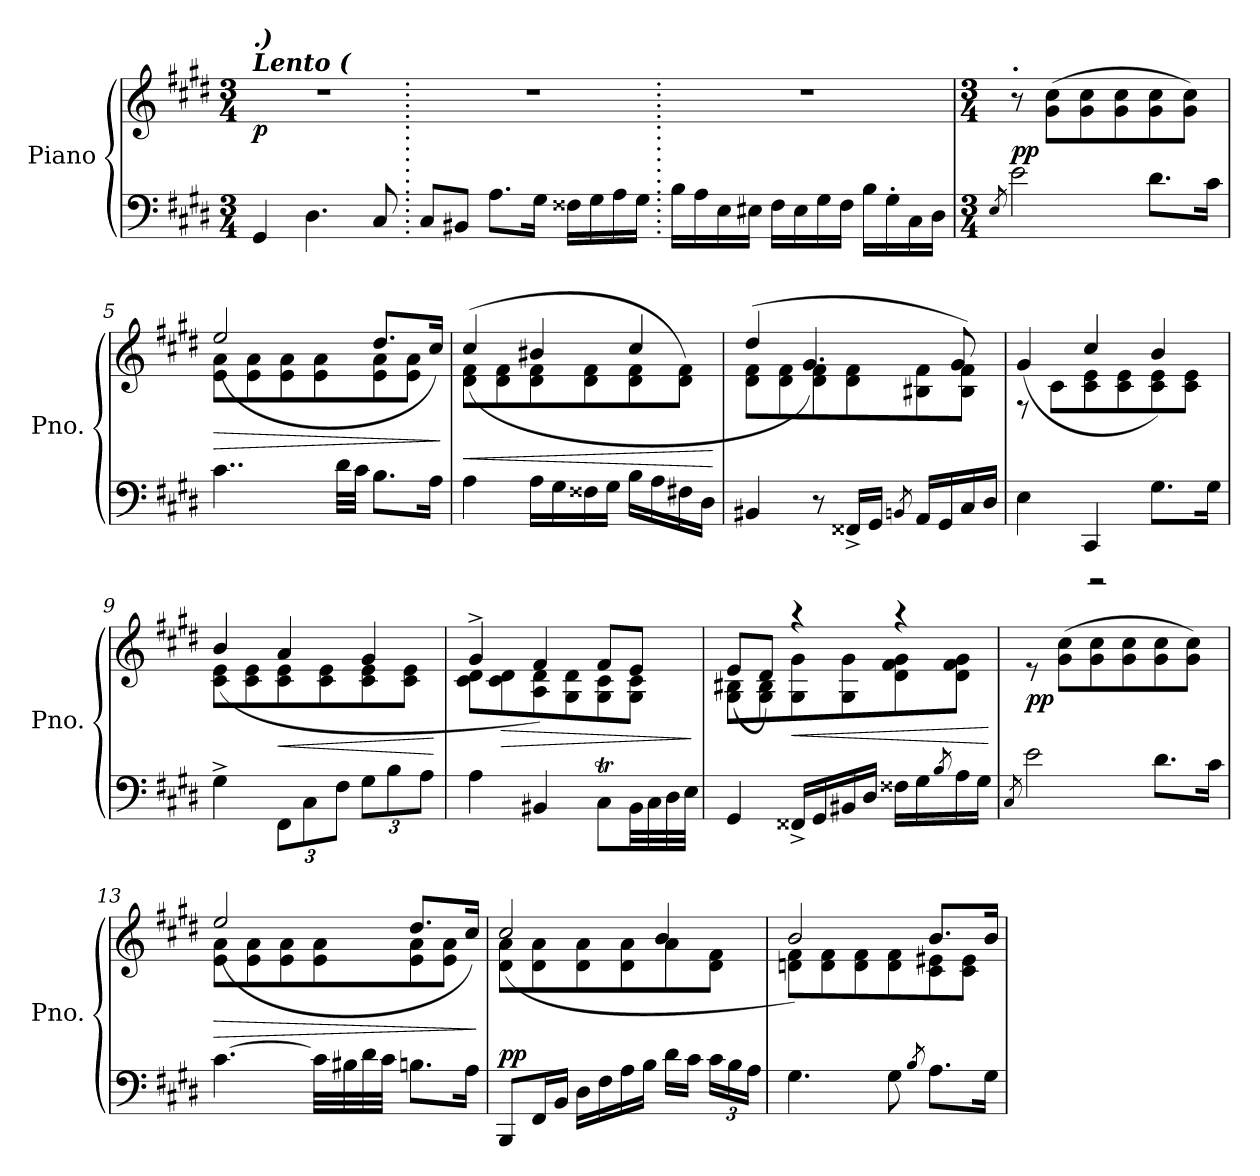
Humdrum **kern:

**kern	**kern	**dynam
*part1	*part1	*part1
*staff2	*staff1	*staff1/2
*I"Piano	*	*
*I'Pno.	*	*
*clefF4	*clefG2	*
*k[f#c#g#d#]	*k[f#c#g#d#]	*
*M3/4	*M3/4	*
*MM50	*MM50	*
=1	=1	=1
!	!LO:TX:a:Bi:t=Lento (	!
!	!LO:TX:a:Bi:t=.)	!
!	!	!LO:DY:b
4GG#/	2.r	p
4.D#\	.	.
8C#/	.	.
=2.	=2.	=2.
8C#/L	2.r	.
8BB#X/J	.	.
8.A\L	.	.
16G#\Jk	.	.
16F##X\LL	.	.
16G#\	.	.
16A\	.	.
16G#\JJ	.	.
=3.	=3.	=3.
16B\LL	2.r	.
16A\	.	.
16E\	.	.
16E#X\JJ	.	.
16F#\LL	.	.
16E#\	.	.
16G#\	.	.
16F#\JJ	.	.
16B\LL	.	.
16G#'\	.	.
16C#\	.	.
16D#\JJ	.	.
=4	=4	=4
*M3/4	*M3/4	*
*	*MM66	*
8qE/	.	.
!	!LO:TX:a:B:t=.	!
!	!	!LO:DY:b
2e\	8r	pp
.	(8g#\ 8cc#\L	.
!	!	!LO:DY:a
.	8g#\ 8cc#\	other-dynamics
.	8g#\ 8cc#\	.
8.d#\L	8g#\ 8cc#\	.
.	8g#\ 8cc#\J)	.
16c#\Jk	.	.
=5	=5	=5
!	!	!LO:HP:b
*	*^	*
4..c#\	8e\ 8a\L	(2ee/	>
.	8e\ 8a\	.	.
.	8e\ 8a\	.	.
.	8e\ 8a\	.	.
32d#\LLL	.	.	.
32c#\JJJ	.	.	.
8.B\L	8e\ 8a\	8.dd#/L	.
.	8e\ 8a\J	.	.
16A\Jk	.	16cc#/Jk)	.
*	*v	*v	*
.	.	]
!!LO:LB:g=z
=6	=6	=6
!	!	!LO:HP:b
*	*^	*
4A\	(>8d#\ 8f#\L	(4cc#/	<
.	8d#\ 8f#\	.	.
16A\LL	8d#\ 8f#\	4b#X/	.
16G#\	.	.	.
16F##X\	8d#\ 8f#\	.	.
16G#\JJ	.	.	.
16B\LL	8d#\ 8f#\	4cc#/	.
16A\	.	.	.
16F#X\	8d#\ 8f#\J)	.	.
16D#\JJ	.	.	.
*	*v	*v	*
.	.	[
=7	=7	=7
*	*^	*
4BB#X/	(8d#\ 8f#\L	4dd#/	.
.	8d#\ 8f#\	.	.
8r	8d#\ 8f#\	4.g#/)	.
16FF##X^/LL	8d#\ 8f#\	.	.
16GG#/JJ	.	.	.
8qBBn/	.	.	.
16AA/LL	8B#X\ 8f#\	.	.
16GG#/	.	.	.
16C#/	8B#\ 8f#\J)	8g#/	.
16D#/JJ	.	.	.
=8	=8	=8	=8
4E\	8rF	(4g#/	.
.	8c#\L	.	.
4CC#/	8c#\ 8e\	4cc#/	.
.	8c#\ 8e\	.	.
8.G#\L	8c#\ 8e\	4b/)	.
.	8c#\ 8e\J	.	.
16G#\Jk	.	.	.
=9	=9	=9	=9
4G#^\	8c#\ 8e\L	(4b/	.
.	8c#\ 8e\	.	.
*Xbrackettup	*	*	*
!	!	!	!LO:HP:b
12FF#\L	8c#\ 8e\	4a/	<
12C#\	.	.	.
.	8c#\ 8e\	.	.
12F#\J	.	.	.
12G#\L	8c#\ 8e\	4g#/	.
12B\	.	.	.
.	8c#\ 8e\J	.	.
12A\J	.	.	.
*	*v	*v	*
.	.	[
!!LO:LB:g=z
=10	=10	=10
*	*^	*
4A\	8c#\^ 8d#\^L	4g#/	.
!	!	!	!LO:HP:b
.	8c#\ 8d#\	.	>
4BB#X/	8A\ 8d#\	4f#/)	.
.	8G#\ 8d#\	.	.
8C#T\L	8G#\ 8c#\	8f#/L	.
32BB#\LL	8G#\ 8c#\J	8e/J	.
32C#\	.	.	.
32D#\	.	.	.
32E\JJJ	.	.	.
*	*v	*v	*
.	.	]
=11	=11	=11
*	*^	*
4GG#/	8G#\ 8B#X\L	(8e/L	.
.	8G#\ 8B#\	8d#/J)	.
!	!	!	!LO:HP:b
16FF##X^/LL	8G#\ 8g#\	4raa	<
16GG#/	.	.	.
16BB#X/	8G#\ 8g#\	.	.
16D#/JJ	.	.	.
16F##X\LL	8d#\ 8f#\ 8g#\	4raa	.
16G#\	.	.	.
8qB/	.	.	.
16A\	8d#\ 8f#\ 8g#\J	.	.
16G#\JJ	.	.	.
*	*v	*v	*
.	.	[
=12	=12	=12
8qC#/	.	.
*	*^	*
!	!	!	!LO:DY:b
2e\	8re	4ryy	pp
.	(>8g#\ 8cc#\L	.	.
.	8g#\ 8cc#\	2rggg	.
.	8g#\ 8cc#\	.	.
8.d#\L	8g#\ 8cc#\	.	.
.	8g#\ 8cc#\J)	.	.
16c#\Jk	.	.	.
=13	=13	=13	=13
!	!	!	!LO:HP:b
[4.c#\	8e\ 8a\L	(2ee/	>
.	8e\ 8a\	.	.
.	8e\ 8a\	.	.
32c#\LLL]	8e\ 8a\	.	.
32B#X\	.	.	.
32d#\	.	.	.
32c#\JJJ	.	.	.
8.Bn\L	8e\ 8a\	8.dd#/L	.
.	8e\ 8a\J	.	.
16A\Jk	.	16cc#/Jk)	.
*	*v	*v	*
.	.	]
!!LO:LB:g=z
=14	=14	=14
*	*^	*
!	!	!	!LO:DY:a=2
8BBB/L	8d#\ 8a\L	(2cc#/	pp
16FF#/L	8d#\ 8a\	.	.
16BB/JJ	.	.	.
16D#\LL	8d#\ 8a\	.	.
16F#\	.	.	.
16A\	8d#\ 8a\	.	.
16B\JJ	.	.	.
16d#\LL	8a\	4b/	.
16c#\JJ	.	.	.
24c#\LL	8d#\ 8f#\J	.	.
24B\	.	.	.
24A\JJ	.	.	.
=15	=15	=15	=15
4.G#\	8dn\ 8f#\L	2b/)	.
.	8d\ 8f#\	.	.
.	8d\ 8f#\	.	.
!	!	!	!LO:DY:a=2
8G#\	8d\ 8f#\	.	other-dynamics
8qB/	.	.	.
8.A\L	8c#\ 8e#X\	8.b/L	.
.	8c#\ 8e#\J	.	.
16G#\Jk	.	16b/Jk	.
*	*v	*v	*
=	=	=
*-	*-	*-
